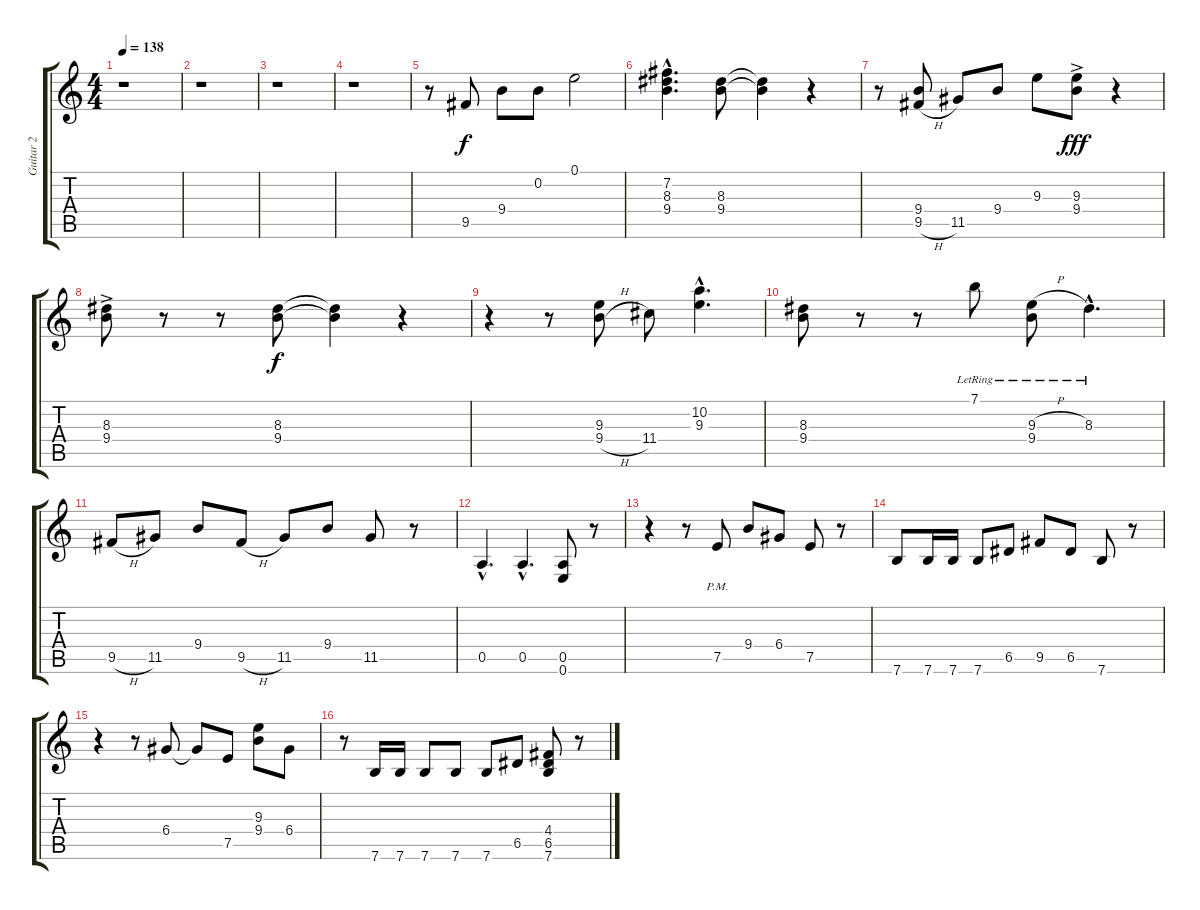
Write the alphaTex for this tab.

\track ("Guitar 2" "Guitar 2") {instrument distortionguitar}
\staff {score tabs}
\tuning (E4 B3 G3 D3 A2 E2) {hide}
\ts (4 4)
\tempo 138
\clef g2
\ks c
r.1{dy f} |
r.1 |
r.1 |
r.1 |
r.8{volume 12 instrument electricguitarjazz} 9.5.8 9.4.8 0.2.8 0.1.2 |
(7.2{hac} 8.3{hac} 9.4{hac}).4{d} (8.3 9.4).8 (8.3{t} 9.4{t}).4 r.4 |
r.8 (9.4 9.5{h}).8 11.5.8 9.4.8 9.3.8 (9.3{ac} 9.4{ac}).8{dy fff} r.4 |
(8.3{ac} 9.4{ac}).8 r.8 r.8 (8.3 9.4).8{dy f} (8.3{t} 9.4{t}).4 r.4 |
r.4 r.8 (9.3 9.4{h}).8 11.4.8 (10.2{hac} 9.3{hac}).4{d} |
(8.3 9.4).8 r.8 r.8 7.1{lr}.8 (9.3{h} 9.4{lr}).8 8.3{hac lr}.4{d} |
9.5{h}.8 11.5.8 9.4.8 9.5{h}.8 11.5.8 9.4.8 11.5.8 r.8 |
0.5{hac}.4{d} 0.5{hac}.4{d} (0.5 0.6).8 r.8 |
r.4 r.8 7.5{pm}.8 9.4.8 6.4.8 7.5.8 r.8 |
7.6.8 7.6.16 7.6.16 7.6.8 6.5.8 9.5.8 6.5.8 7.6.8 r.8 |
r.4 r.8 6.4.8 6.4{t}.8 7.5.8 (9.3 9.4).8 6.4.8 |
r.8 7.6.16 7.6.16 7.6.8 7.6.8 7.6.8 6.5.8 (4.4 6.5 7.6).8 r.8
